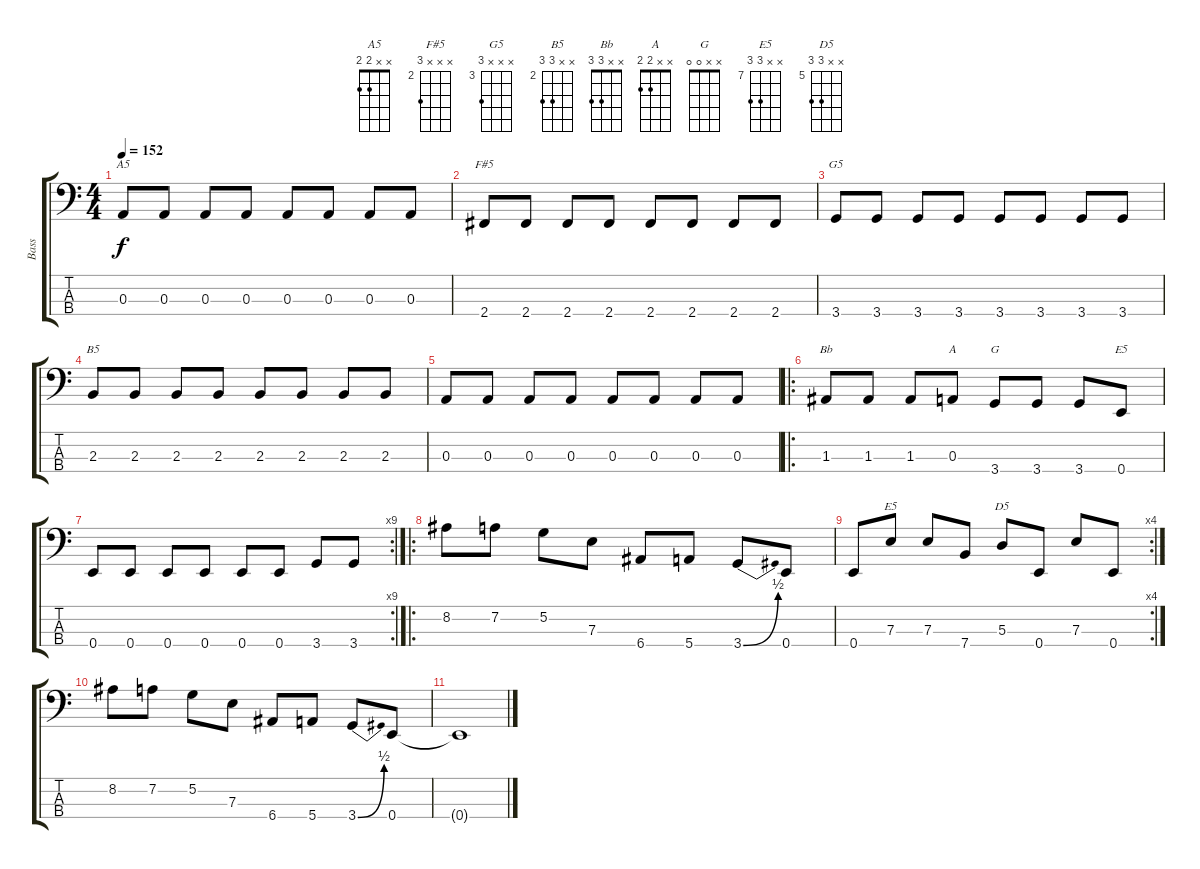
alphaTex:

\track ("Bass" "Bass") {instrument electricbassfinger}
\staff {score tabs}
\tuning (G2 D2 A1 E1) {hide}
\chord ("A5" x x 2 2)
\chord ("F#5" x x x 4) {firstfret 2}
\chord ("G5" x x x 5) {firstfret 3}
\chord ("B5" x x 4 4) {firstfret 2}
\chord ("Bb" x x 3 3)
\chord ("A" x x 2 2)
\chord ("G" x x 0 0)
\chord ("E5" x x x x)
\chord ("E5" x x 9 9) {firstfret 7}
\chord ("D5" x x 7 7) {firstfret 5}
\ts (4 4)
\tempo 152
\clef f4
\ks c
0.3.8{ch "A5" dy f} 0.3.8 0.3.8 0.3.8 0.3.8 0.3.8 0.3.8 0.3.8 |
2.4.8{ch "F#5"} 2.4.8 2.4.8 2.4.8 2.4.8 2.4.8 2.4.8 2.4.8 |
3.4.8{ch "G5"} 3.4.8 3.4.8 3.4.8 3.4.8 3.4.8 3.4.8 3.4.8 |
2.3.8{ch "B5"} 2.3.8 2.3.8 2.3.8 2.3.8 2.3.8 2.3.8 2.3.8 |
0.3.8 0.3.8 0.3.8 0.3.8 0.3.8 0.3.8 0.3.8 0.3.8 |
\ro
1.3.8{ch "Bb"} 1.3.8 1.3.8 0.3.8{ch "A"} 3.4.8{ch "G"} 3.4.8 3.4.8 0.4.8{ch "E5"} |
\rc 9
0.4.8 0.4.8 0.4.8 0.4.8 0.4.8 0.4.8 3.4.8 3.4.8 |
\ro
8.2.8 7.2.8 5.2.8 7.3.8 6.4.8 5.4.8 3.4{be (bend 0 0 60 2)}.8 0.4.8 |
\rc 4
0.4.8 7.3.8{ch "E5"} 7.3.8 7.4.8 5.3.8{ch "D5"} 0.4.8 7.3.8 0.4.8 |
8.2.8 7.2.8 5.2.8 7.3.8 6.4.8 5.4.8 3.4{be (bend 0 0 60 2)}.8 0.4.8 |
0.4{t}.1
